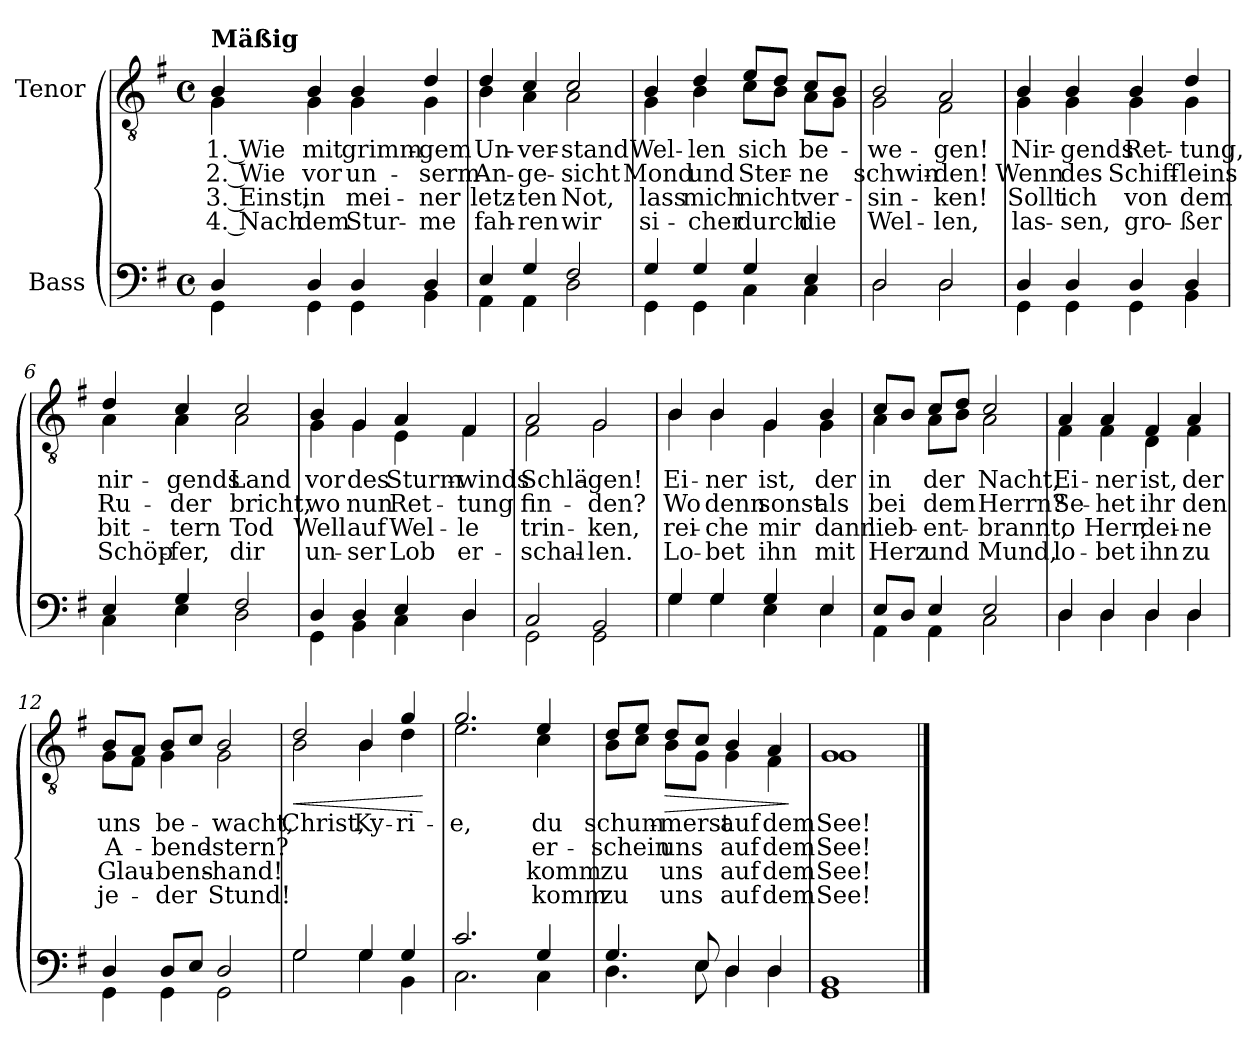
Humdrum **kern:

**kern	**kern	**text	**text	**text	**text	**dynam
*part2	*part1	*part1	*part1	*part1	*part1	*part1
*staff2	*staff1	*staff1	*staff1	*staff1	*staff1	*staff1
*I"Bass	*I"Tenor	*	*	*	*	*
*clefF4	*clefGv2	*	*	*	*	*
*k[f#]	*k[f#]	*	*	*	*	*
*M4/4	*M4/4	*	*	*	*	*
*met(c)	*met(c)	*	*	*	*	*
=1	=1	=1	=1	=1	=1	=1
*^	*^	*	*	*	*	*
!	!	!LO:TX:a:B:t=Mäßig	!	!	!	!	!	!
4D/	4GG\	4B/	4G\	1. Wie	2. Wie	3. Einst,	4. Nach	.
4D/	4GG\	4B/	4G\	mit	vor	in	dem	.
4D/	4GG\	4B/	4G\	grimm-	un-	mei-	Stur-	.
4D/	4BB\	4d/	4G\	-gem	-serm	-ner	-me	.
=2	=2	=2	=2	=2	=2	=2	=2	=2
4E/	4AA\	4d/	4B\	Un-	An-	letz-	fah-	.
4G/	4AA\	4c/	4A\	-ver-	-ge-	-ten	-ren	.
2F#/	2D\	2c/	2A\	-stand	-sicht	Not,	wir	.
=3	=3	=3	=3	=3	=3	=3	=3	=3
4G/	4GG\	4B/	4G\	Wel-	Mond	lass	si-	.
4G/	4GG\	4d/	4B\	-len	und	mich	-cher	.
4G/	4C\	8e/L	8c\L	sich	Ster-	nicht	durch	.
.	.	8d/J	8B\J	.	.	.	.	.
4E/	4C\	8c/L	8A\L	be-	-ne	ver-	die	.
.	.	8B/J	8G\J	.	.	.	.	.
=4	=4	=4	=4	=4	=4	=4	=4	=4
2D/	2D\	2B/	2G\	-we-	schwin-	-sin-	Wel-	.
2D/	2D\	2A/	2F#\	-gen!	-den!	-ken!	-len,	.
!!LO:LB:g=z	!!
=5	=5	=5	=5	=5	=5	=5	=5	=5
4D/	4GG\	4B/	4G\	Nir-	Wenn	Sollt	las-	.
4D/	4GG\	4B/	4G\	-gends	des	ich	-sen,	.
4D/	4GG\	4B/	4G\	Ret-	Schiff-	von	gro-	.
4D/	4BB\	4d/	4G\	-tung,	-leins	dem	-ßer	.
=6	=6	=6	=6	=6	=6	=6	=6	=6
4E/	4C\	4d/	4A\	nir-	Ru-	bit-	Schöp-	.
4G/	4E\	4c/	4A\	-gends	-der	-tern	-fer,	.
2F#/	2D\	2c/	2A\	Land	bricht,	Tod	dir	.
=7	=7	=7	=7	=7	=7	=7	=7	=7
4D/	4GG\	4B/	4G\	vor	wo	Well	un-	.
4D/	4BB\	4G/	4G\	des	nun	auf	-ser	.
4E/	4C\	4A/	4E\	Sturm-	Ret-	Wel-	Lob	.
4D/	4D\	4F#/	4F#\	-winds	-tung	-le	er-	.
=8	=8	=8	=8	=8	=8	=8	=8	=8
2C/	2GG\	2A/	2F#\	Schlä-	fin-	trin-	-schal-	.
2BB/	2GG\	2G/	2G\	-gen!	-den?	-ken,	-len.	.
!!LO:LB:g=z	!!
=9	=9	=9	=9	=9	=9	=9	=9	=9
4G/	4G\	4B/	4B\	Ei-	Wo	rei-	Lo-	.
4G/	4G\	4B/	4B\	-ner	denn	-che	-bet	.
4G/	4E\	4G/	4G\	ist,	sonst	mir	ihn	.
4E/	4E\	4B/	4G\	der	als	dann	mit	.
=10	=10	=10	=10	=10	=10	=10	=10	=10
8E/L	4AA\	8c/L	4A\	in	bei	lieb-	Herz	.
8D/J	.	8B/J	.	.	.	.	.	.
4E/	4AA\	8c/L	8A\L	der	dem	-ent-	und	.
.	.	8d/J	8B\J	.	.	.	.	.
2E/	2C\	2c/	2A\	Nacht,	Herrn?	-brannt,	Mund,	.
=11	=11	=11	=11	=11	=11	=11	=11	=11
4D/	4D\	4A/	4F#\	Ei-	Se-	o	lo-	.
4D/	4D\	4A/	4F#\	-ner	-het	Herr,	-bet	.
4D/	4D\	4F#/	4D\	ist,	ihr	dei-	ihn	.
4D/	4D\	4A/	4F#\	der	den	-ne	zu	.
=12	=12	=12	=12	=12	=12	=12	=12	=12
4D/	4GG\	8B/L	8G\L	uns	A-	Glau-	je-	.
.	.	8A/J	8F#\J	.	.	.	.	.
8D/L	4GG\	8B/L	4G\	be-	-bend-	-bens-	-der	.
8E/J	.	8c/J	.	.	.	.	.	.
2D/	2GG\	2B/	2G\	-wacht,	-stern?	-hand!	Stund!	.
!!LO:LB:g=z	!!
=13	=13	=13	=13	=13	=13	=13	=13	=13
!	!	!	!	!	!	!	!	!LO:HP:b
2G/	2G\	2d/	2B\	Christ,	.	.	.	<
4G/	4G\	4B/	4B\	Ky-	.	.	.	.
4G/	4BB\	4g/	4d\	-ri-	.	.	.	.
*v	*v	*	*	*	*	*	*	*
*	*v	*v	*	*	*	*	*
.	.	.	.	.	.	[
=14	=14	=14	=14	=14	=14	=14
*^	*^	*	*	*	*	*
2.c/	2.C\	2.g/	2.e\	-e,	.	.	.	.
4G/	4C\	4e/	4c\	du	er-	komm	komm	.
=15	=15	=15	=15	=15	=15	=15	=15	=15
4.G/	4.D\	8d/L	8B\L	schum-	-schein	zu	zu	.
.	.	8e/J	8c\J	.	.	.	.	.
!	!	!	!	!	!	!	!	!LO:HP:b
.	.	8d/L	8B\L	-merst	uns	uns	uns	>
8E/	8E\	8c/J	8G\J	.	.	.	.	.
4D/	4D\	4B/	4G\	auf	auf	auf	auf	.
4D/	4D\	4A/	4F#\	dem	dem	dem	dem	.
*v	*v	*	*	*	*	*	*	*
*	*v	*v	*	*	*	*	*
.	.	.	.	.	.	]
=16	=16	=16	=16	=16	=16	=16
*^	*^	*	*	*	*	*
1BB	1GG	1G	1G	See!	See!	See!	See!	.
*v	*v	*	*	*	*	*	*	*
*	*v	*v	*	*	*	*	*
==	==	==	==	==	==	==
*-	*-	*-	*-	*-	*-	*-
